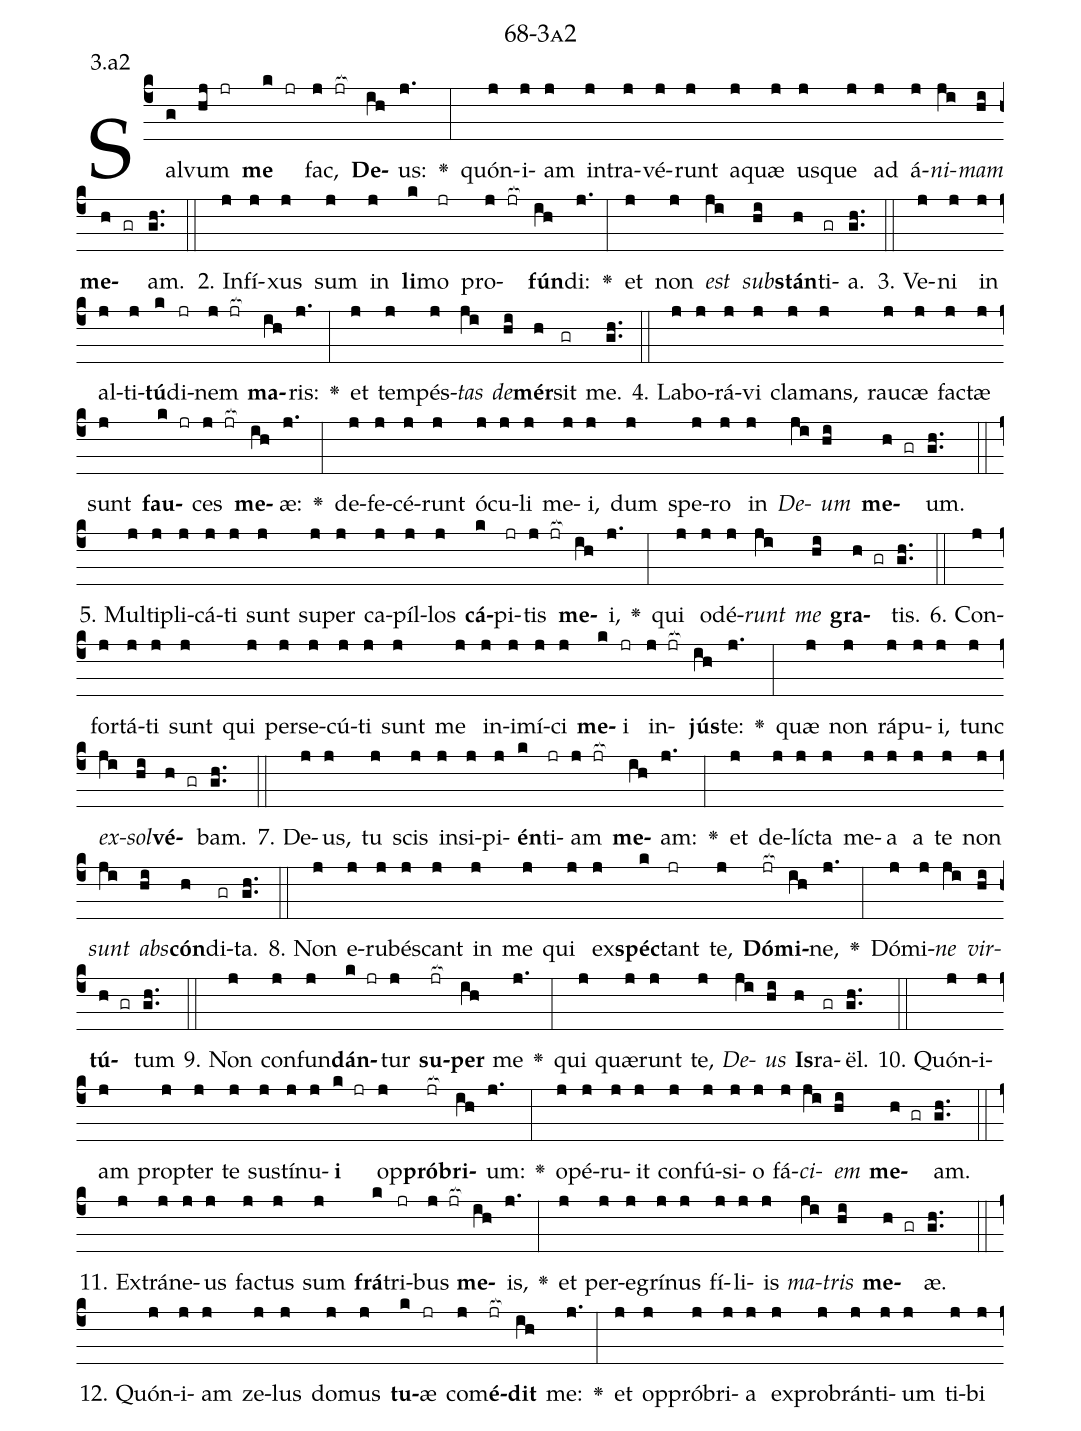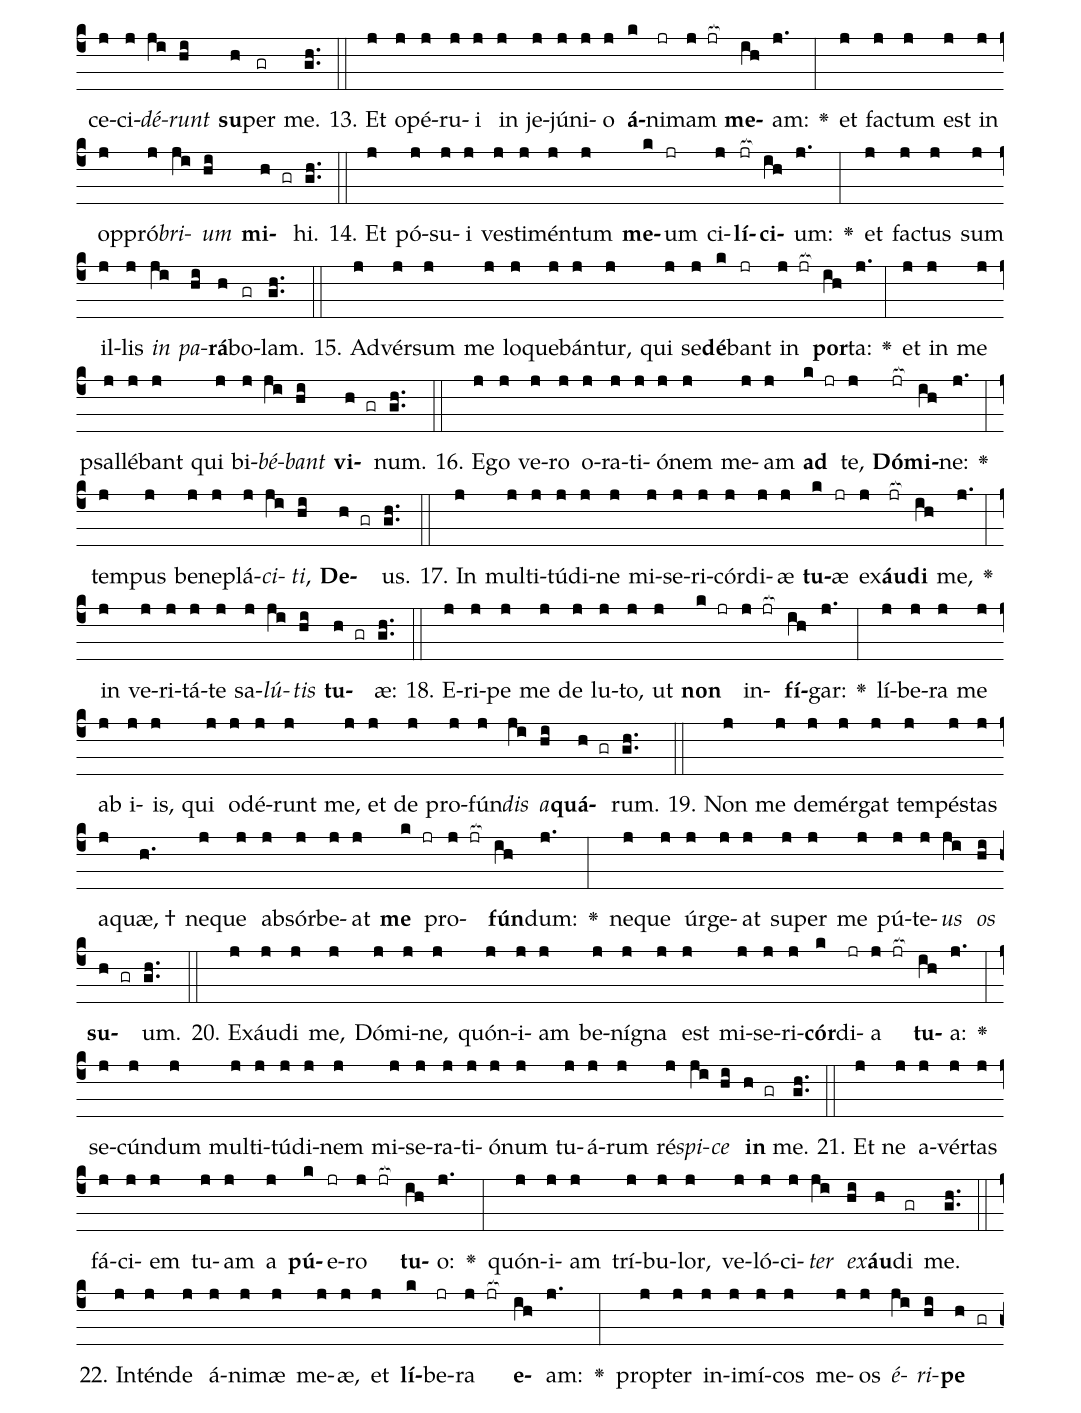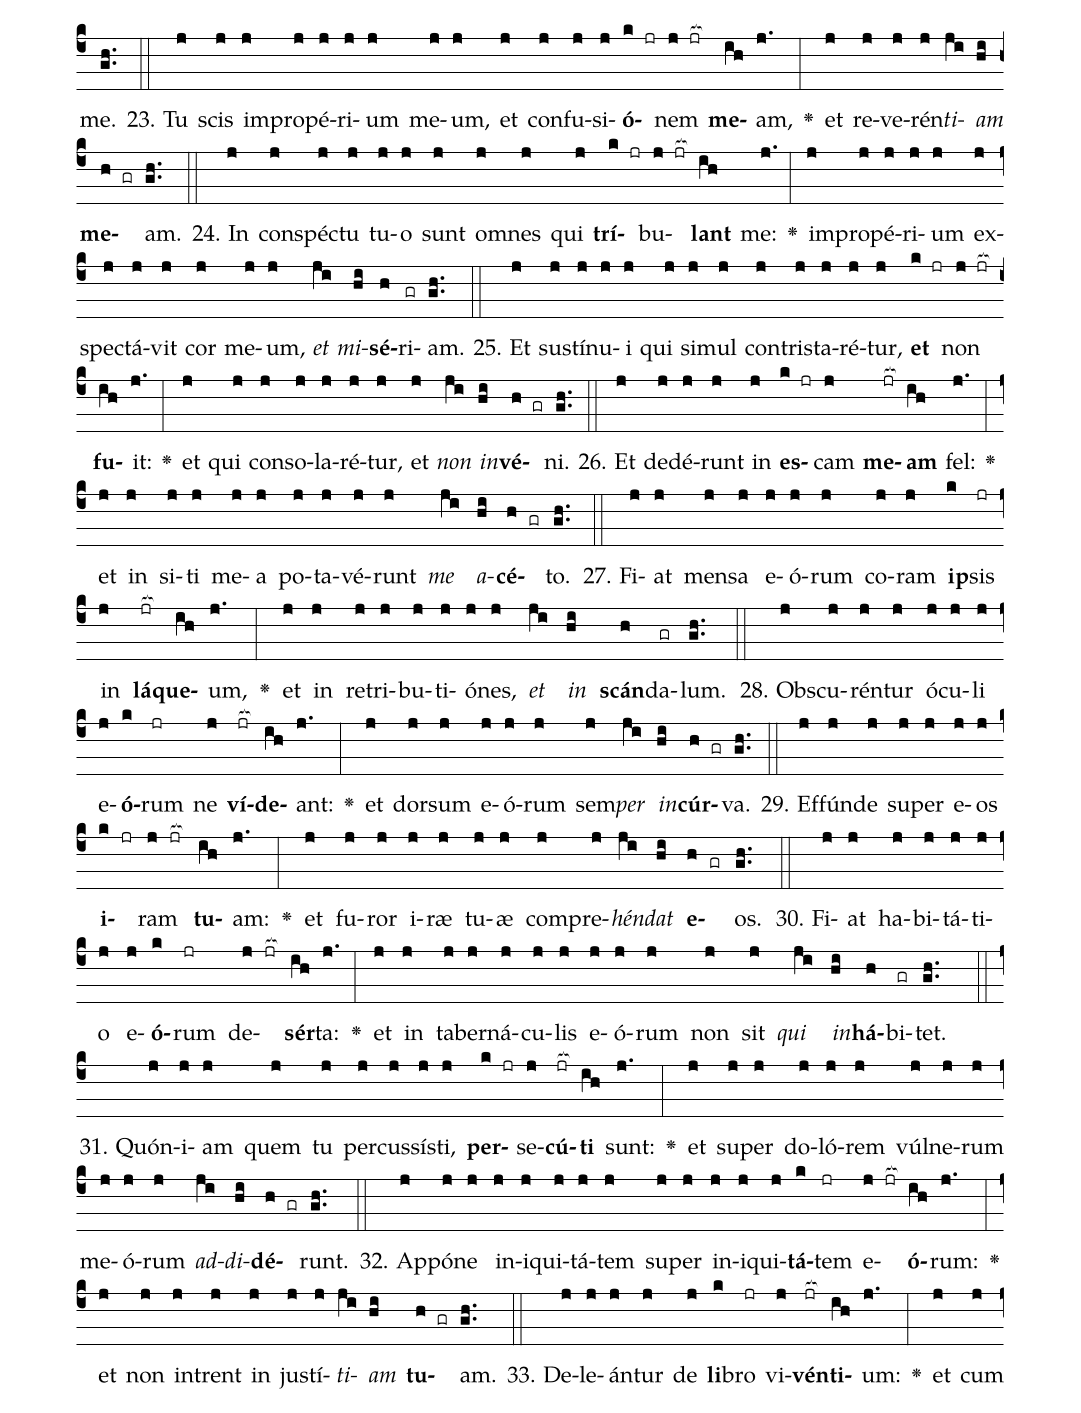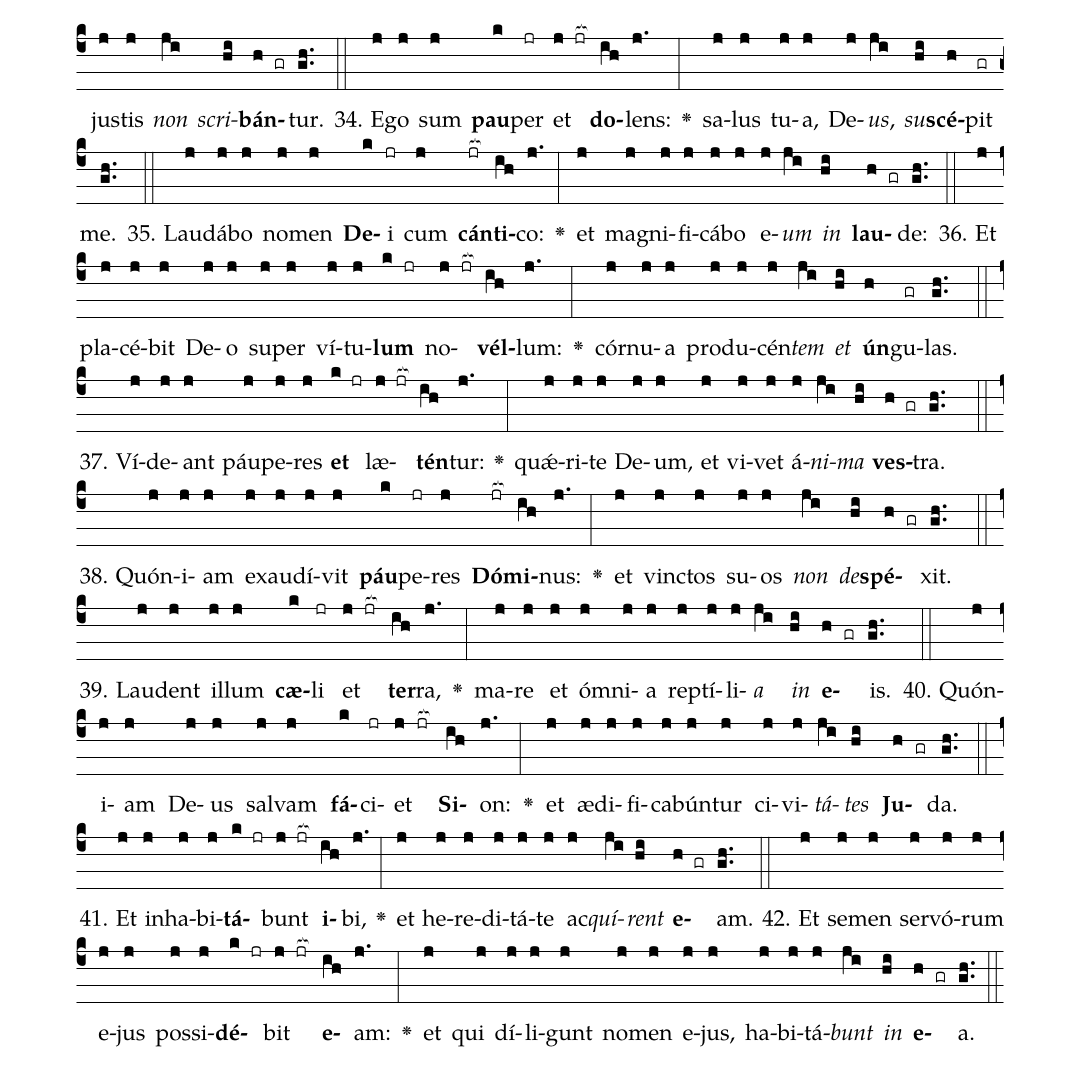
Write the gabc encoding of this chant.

name: 68-3a2;
annotation: 3.a2;
%%
(c4)Sal(g)vum(hj jr) <b>me</b>(k jr) fac,(j jr[ocb:1{]) <b>De</b>(ih[ocb:0}])us:(j.) <v>\greheightstar</v>(:) quón(j)i(j)am(j) in(j)tra(j)vé(j)runt(j) a(j)quæ(j) us(j)que(j) ad(j) á(j)<i>ni</i>(ji)<i>mam</i>(hi) <b>me</b>(h gr)am.(gh..) (::)
2. In(j)fí(j)xus(j) sum(j) in(j) <b>li</b>(k)mo(jr) pro(j jr[ocb:1{])<b>fún</b>(ih[ocb:0}])di:(j.) <v>\greheightstar</v>(:) et(j) non(j) <i>est</i>(ji) <i>sub</i>(hi)<b>stán</b>(h)ti(gr)a.(gh..) (::)
3. Ve(j)ni(j) in(j) al(j)ti(j)<b>tú</b>(k)di(jr)nem(j jr[ocb:1{]) <b>ma</b>(ih[ocb:0}])ris:(j.) <v>\greheightstar</v>(:) et(j) tem(j)pés(j)<i>tas</i>(ji) <i>de</i>(hi)<b>mér</b>(h)sit(gr) me.(gh..) (::)
4. La(j)bo(j)rá(j)vi(j) cla(j)mans,(j) rau(j)cæ(j) fac(j)tæ(j) sunt(j) <b>fau</b>(k jr)ces(j jr[ocb:1{]) <b>me</b>(ih[ocb:0}])æ:(j.) <v>\greheightstar</v>(:) de(j)fe(j)cé(j)runt(j) ó(j)cu(j)li(j) me(j)i,(j) dum(j) spe(j)ro(j) in(j) <i>De</i>(ji)<i>um</i>(hi) <b>me</b>(h gr)um.(gh..) (::)
5. Mul(j)ti(j)pli(j)cá(j)ti(j) sunt(j) su(j)per(j) ca(j)píl(j)los(j) <b>cá</b>(k)pi(jr)tis(j jr[ocb:1{]) <b>me</b>(ih[ocb:0}])i,(j.) <v>\greheightstar</v>(:) qui(j) o(j)dé(j)<i>runt</i>(ji) <i>me</i>(hi) <b>gra</b>(h gr)tis.(gh..) (::)
6. Con(j)for(j)tá(j)ti(j) sunt(j) qui(j) per(j)se(j)cú(j)ti(j) sunt(j) me(j) in(j)i(j)mí(j)ci(j) <b>me</b>(k)i(jr) in(j jr[ocb:1{])<b>jús</b>(ih[ocb:0}])te:(j.) <v>\greheightstar</v>(:) quæ(j) non(j) rá(j)pu(j)i,(j) tunc(j) <i>ex</i>(ji)<i>sol</i>(hi)<b>vé</b>(h gr)bam.(gh..) (::)
7. De(j)us,(j) tu(j) scis(j) in(j)si(j)pi(j)<b>én</b>(k)ti(jr)am(j jr[ocb:1{]) <b>me</b>(ih[ocb:0}])am:(j.) <v>\greheightstar</v>(:) et(j) de(j)líc(j)ta(j) me(j)a(j) a(j) te(j) non(j) <i>sunt</i>(ji) <i>abs</i>(hi)<b>cón</b>(h)di(gr)ta.(gh..) (::)
8. Non(j) e(j)ru(j)bés(j)cant(j) in(j) me(j) qui(j) ex(j)<b>spéc</b>(k)tant(jr) te,(j) <b>Dó</b>(jr[ocb:1{])<b>mi</b>(ih[ocb:0}])ne,(j.) <v>\greheightstar</v>(:) Dó(j)mi(j)<i>ne</i>(ji) <i>vir</i>(hi)<b>tú</b>(h gr)tum(gh..) (::)
9. Non(j) con(j)fun(j)<b>dán</b>(k jr)tur(j) <b>su</b>(jr[ocb:1{])<b>per</b>(ih[ocb:0}]) me(j.) <v>\greheightstar</v>(:) qui(j) quæ(j)runt(j) te,(j) <i>De</i>(ji)<i>us</i>(hi) <b>Is</b>(h)ra(gr)ël.(gh..) (::)
10. Quón(j)i(j)am(j) prop(j)ter(j) te(j) sus(j)tí(j)nu(j)<b>i</b>(k jr) op(j)<b>pró</b>(jr[ocb:1{])<b>bri</b>(ih[ocb:0}])um:(j.) <v>\greheightstar</v>(:) o(j)pé(j)ru(j)it(j) con(j)fú(j)si(j)o(j) fá(j)<i>ci</i>(ji)<i>em</i>(hi) <b>me</b>(h gr)am.(gh..) (::)
11. Ex(j)trá(j)ne(j)us(j) fac(j)tus(j) sum(j) <b>frá</b>(k)tri(jr)bus(j jr[ocb:1{]) <b>me</b>(ih[ocb:0}])is,(j.) <v>\greheightstar</v>(:) et(j) per(j)e(j)grí(j)nus(j) fí(j)li(j)is(j) <i>ma</i>(ji)<i>tris</i>(hi) <b>me</b>(h gr)æ.(gh..) (::)
12. Quón(j)i(j)am(j) ze(j)lus(j) do(j)mus(j) <b>tu</b>(k)æ(jr) com(j)<b>é</b>(jr[ocb:1{])<b>dit</b>(ih[ocb:0}]) me:(j.) <v>\greheightstar</v>(:) et(j) op(j)pró(j)bri(j)a(j) ex(j)pro(j)brán(j)ti(j)um(j) ti(j)bi(j) ce(j)ci(j)<i>dé</i>(ji)<i>runt</i>(hi) <b>su</b>(h)per(gr) me.(gh..) (::)
13. Et(j) o(j)pé(j)ru(j)i(j) in(j) je(j)jú(j)ni(j)o(j) <b>á</b>(k)ni(jr)mam(j jr[ocb:1{]) <b>me</b>(ih[ocb:0}])am:(j.) <v>\greheightstar</v>(:) et(j) fac(j)tum(j) est(j) in(j) op(j)pró(j)<i>bri</i>(ji)<i>um</i>(hi) <b>mi</b>(h gr)hi.(gh..) (::)
14. Et(j) pó(j)su(j)i(j) ves(j)ti(j)mén(j)tum(j) <b>me</b>(k)um(jr) ci(j)<b>lí</b>(jr[ocb:1{])<b>ci</b>(ih[ocb:0}])um:(j.) <v>\greheightstar</v>(:) et(j) fac(j)tus(j) sum(j) il(j)lis(j) <i>in</i>(ji) <i>pa</i>(hi)<b>rá</b>(h)bo(gr)lam.(gh..) (::)
15. Ad(j)vér(j)sum(j) me(j) lo(j)que(j)bán(j)tur,(j) qui(j) se(j)<b>dé</b>(k)bant(jr) in(j jr[ocb:1{]) <b>por</b>(ih[ocb:0}])ta:(j.) <v>\greheightstar</v>(:) et(j) in(j) me(j) psal(j)lé(j)bant(j) qui(j) bi(j)<i>bé</i>(ji)<i>bant</i>(hi) <b>vi</b>(h gr)num.(gh..) (::)
16. E(j)go(j) ve(j)ro(j) o(j)ra(j)ti(j)ó(j)nem(j) me(j)am(j) <b>ad</b>(k jr) te,(j) <b>Dó</b>(jr[ocb:1{])<b>mi</b>(ih[ocb:0}])ne:(j.) <v>\greheightstar</v>(:) tem(j)pus(j) be(j)ne(j)plá(j)<i>ci</i>(ji)<i>ti</i>,(hi) <b>De</b>(h gr)us.(gh..) (::)
17. In(j) mul(j)ti(j)tú(j)di(j)ne(j) mi(j)se(j)ri(j)cór(j)di(j)æ(j) <b>tu</b>(k)æ(jr) ex(j)<b>áu</b>(jr[ocb:1{])<b>di</b>(ih[ocb:0}]) me,(j.) <v>\greheightstar</v>(:) in(j) ve(j)ri(j)tá(j)te(j) sa(j)<i>lú</i>(ji)<i>tis</i>(hi) <b>tu</b>(h gr)æ:(gh..) (::)
18. E(j)ri(j)pe(j) me(j) de(j) lu(j)to,(j) ut(j) <b>non</b>(k jr) in(j jr[ocb:1{])<b>fí</b>(ih[ocb:0}])gar:(j.) <v>\greheightstar</v>(:) lí(j)be(j)ra(j) me(j) ab(j) i(j)is,(j) qui(j) o(j)dé(j)runt(j) me,(j) et(j) de(j) pro(j)fún(j)<i>dis</i>(ji) <i>a</i>(hi)<b>quá</b>(h gr)rum.(gh..) (::)
19. Non(j) me(j) de(j)mér(j)gat(j) tem(j)pés(j)tas(j) a(j)quæ, †(h.) ne(j)que(j) ab(j)sór(j)be(j)at(j) <b>me</b>(k jr) pro(j jr[ocb:1{])<b>fún</b>(ih[ocb:0}])dum:(j.) <v>\greheightstar</v>(:) ne(j)que(j) úr(j)ge(j)at(j) su(j)per(j) me(j) pú(j)te(j)<i>us</i>(ji) <i>os</i>(hi) <b>su</b>(h gr)um.(gh..) (::)
20. Ex(j)áu(j)di(j) me,(j) Dó(j)mi(j)ne,(j) quón(j)i(j)am(j) be(j)ní(j)gna(j) est(j) mi(j)se(j)ri(j)<b>cór</b>(k)di(jr)a(j jr[ocb:1{]) <b>tu</b>(ih[ocb:0}])a:(j.) <v>\greheightstar</v>(:) se(j)cún(j)dum(j) mul(j)ti(j)tú(j)di(j)nem(j) mi(j)se(j)ra(j)ti(j)ó(j)num(j) tu(j)á(j)rum(j) ré(j)<i>spi</i>(ji)<i>ce</i>(hi) <b>in</b>(h gr) me.(gh..) (::)
21. Et(j) ne(j) a(j)vér(j)tas(j) fá(j)ci(j)em(j) tu(j)am(j) a(j) <b>pú</b>(k)e(jr)ro(j jr[ocb:1{]) <b>tu</b>(ih[ocb:0}])o:(j.) <v>\greheightstar</v>(:) quón(j)i(j)am(j) trí(j)bu(j)lor,(j) ve(j)ló(j)ci(j)<i>ter</i>(ji) <i>ex</i>(hi)<b>áu</b>(h)di(gr) me.(gh..) (::)
22. In(j)tén(j)de(j) á(j)ni(j)mæ(j) me(j)æ,(j) et(j) <b>lí</b>(k)be(jr)ra(j jr[ocb:1{]) <b>e</b>(ih[ocb:0}])am:(j.) <v>\greheightstar</v>(:) prop(j)ter(j) in(j)i(j)mí(j)cos(j) me(j)os(j) <i>é</i>(ji)<i>ri</i>(hi)<b>pe</b>(h gr) me.(gh..) (::)
23. Tu(j) scis(j) im(j)pro(j)pé(j)ri(j)um(j) me(j)um,(j) et(j) con(j)fu(j)si(j)<b>ó</b>(k jr)nem(j jr[ocb:1{]) <b>me</b>(ih[ocb:0}])am,(j.) <v>\greheightstar</v>(:) et(j) re(j)ve(j)rén(j)<i>ti</i>(ji)<i>am</i>(hi) <b>me</b>(h gr)am.(gh..) (::)
24. In(j) con(j)spéc(j)tu(j) tu(j)o(j) sunt(j) om(j)nes(j) qui(j) <b>trí</b>(k jr)bu(j jr[ocb:1{])<b>lant</b>(ih[ocb:0}]) me:(j.) <v>\greheightstar</v>(:) im(j)pro(j)pé(j)ri(j)um(j) ex(j)spec(j)tá(j)vit(j) cor(j) me(j)um,(j) <i>et</i>(ji) <i>mi</i>(hi)<b>sé</b>(h)ri(gr)am.(gh..) (::)
25. Et(j) sus(j)tí(j)nu(j)i(j) qui(j) si(j)mul(j) con(j)tris(j)ta(j)ré(j)tur,(j) <b>et</b>(k jr) non(j jr[ocb:1{]) <b>fu</b>(ih[ocb:0}])it:(j.) <v>\greheightstar</v>(:) et(j) qui(j) con(j)so(j)la(j)ré(j)tur,(j) et(j) <i>non</i>(ji) <i>in</i>(hi)<b>vé</b>(h gr)ni.(gh..) (::)
26. Et(j) de(j)dé(j)runt(j) in(j) <b>es</b>(k jr)cam(j) <b>me</b>(jr[ocb:1{])<b>am</b>(ih[ocb:0}]) fel:(j.) <v>\greheightstar</v>(:) et(j) in(j) si(j)ti(j) me(j)a(j) po(j)ta(j)vé(j)runt(j) <i>me</i>(ji) <i>a</i>(hi)<b>cé</b>(h gr)to.(gh..) (::)
27. Fi(j)at(j) men(j)sa(j) e(j)ó(j)rum(j) co(j)ram(j) <b>ip</b>(k)sis(jr) in(j) <b>lá</b>(jr[ocb:1{])<b>que</b>(ih[ocb:0}])um,(j.) <v>\greheightstar</v>(:) et(j) in(j) re(j)tri(j)bu(j)ti(j)ó(j)nes,(j) <i>et</i>(ji) <i>in</i>(hi) <b>scán</b>(h)da(gr)lum.(gh..) (::)
28. Obs(j)cu(j)rén(j)tur(j) ó(j)cu(j)li(j) e(j)<b>ó</b>(k)rum(jr) ne(j) <b>ví</b>(jr[ocb:1{])<b>de</b>(ih[ocb:0}])ant:(j.) <v>\greheightstar</v>(:) et(j) dor(j)sum(j) e(j)ó(j)rum(j) sem(j)<i>per</i>(ji) <i>in</i>(hi)<b>cúr</b>(h gr)va.(gh..) (::)
29. Ef(j)fún(j)de(j) su(j)per(j) e(j)os(j) <b>i</b>(k jr)ram(j jr[ocb:1{]) <b>tu</b>(ih[ocb:0}])am:(j.) <v>\greheightstar</v>(:) et(j) fu(j)ror(j) i(j)ræ(j) tu(j)æ(j) com(j)pre(j)<i>hén</i>(ji)<i>dat</i>(hi) <b>e</b>(h gr)os.(gh..) (::)
30. Fi(j)at(j) ha(j)bi(j)tá(j)ti(j)o(j) e(j)<b>ó</b>(k)rum(jr) de(j jr[ocb:1{])<b>sér</b>(ih[ocb:0}])ta:(j.) <v>\greheightstar</v>(:) et(j) in(j) ta(j)ber(j)ná(j)cu(j)lis(j) e(j)ó(j)rum(j) non(j) sit(j) <i>qui</i>(ji) <i>in</i>(hi)<b>há</b>(h)bi(gr)tet.(gh..) (::)
31. Quón(j)i(j)am(j) quem(j) tu(j) per(j)cus(j)sís(j)ti,(j) <b>per</b>(k jr)se(j)<b>cú</b>(jr[ocb:1{])<b>ti</b>(ih[ocb:0}]) sunt:(j.) <v>\greheightstar</v>(:) et(j) su(j)per(j) do(j)ló(j)rem(j) vúl(j)ne(j)rum(j) me(j)ó(j)rum(j) <i>ad</i>(ji)<i>di</i>(hi)<b>dé</b>(h gr)runt.(gh..) (::)
32. Ap(j)pó(j)ne(j) in(j)i(j)qui(j)tá(j)tem(j) su(j)per(j) in(j)i(j)qui(j)<b>tá</b>(k)tem(jr) e(j jr[ocb:1{])<b>ó</b>(ih[ocb:0}])rum:(j.) <v>\greheightstar</v>(:) et(j) non(j) in(j)trent(j) in(j) jus(j)tí(j)<i>ti</i>(ji)<i>am</i>(hi) <b>tu</b>(h gr)am.(gh..) (::)
33. De(j)le(j)án(j)tur(j) de(j) <b>li</b>(k)bro(jr) vi(j)<b>vén</b>(jr[ocb:1{])<b>ti</b>(ih[ocb:0}])um:(j.) <v>\greheightstar</v>(:) et(j) cum(j) jus(j)tis(j) <i>non</i>(ji) <i>scri</i>(hi)<b>bán</b>(h gr)tur.(gh..) (::)
34. E(j)go(j) sum(j) <b>pau</b>(k)per(jr) et(j jr[ocb:1{]) <b>do</b>(ih[ocb:0}])lens:(j.) <v>\greheightstar</v>(:) sa(j)lus(j) tu(j)a,(j) De(j)<i>us</i>,(ji) <i>su</i>(hi)<b>scé</b>(h)pit(gr) me.(gh..) (::)
35. Lau(j)dá(j)bo(j) no(j)men(j) <b>De</b>(k)i(jr) cum(j) <b>cán</b>(jr[ocb:1{])<b>ti</b>(ih[ocb:0}])co:(j.) <v>\greheightstar</v>(:) et(j) ma(j)gni(j)fi(j)cá(j)bo(j) e(j)<i>um</i>(ji) <i>in</i>(hi) <b>lau</b>(h gr)de:(gh..) (::)
36. Et(j) pla(j)cé(j)bit(j) De(j)o(j) su(j)per(j) ví(j)tu(j)<b>lum</b>(k jr) no(j jr[ocb:1{])<b>vél</b>(ih[ocb:0}])lum:(j.) <v>\greheightstar</v>(:) cór(j)nu(j)a(j) pro(j)du(j)cén(j)<i>tem</i>(ji) <i>et</i>(hi) <b>ún</b>(h)gu(gr)las.(gh..) (::)
37. Ví(j)de(j)ant(j) páu(j)pe(j)res(j) <b>et</b>(k jr) læ(j jr[ocb:1{])<b>tén</b>(ih[ocb:0}])tur:(j.) <v>\greheightstar</v>(:) quǽ(j)ri(j)te(j) De(j)um,(j) et(j) vi(j)vet(j) á(j)<i>ni</i>(ji)<i>ma</i>(hi) <b>ves</b>(h gr)tra.(gh..) (::)
38. Quón(j)i(j)am(j) ex(j)au(j)dí(j)vit(j) <b>páu</b>(k)pe(jr)res(j) <b>Dó</b>(jr[ocb:1{])<b>mi</b>(ih[ocb:0}])nus:(j.) <v>\greheightstar</v>(:) et(j) vinc(j)tos(j) su(j)os(j) <i>non</i>(ji) <i>de</i>(hi)<b>spé</b>(h gr)xit.(gh..) (::)
39. Lau(j)dent(j) il(j)lum(j) <b>cæ</b>(k)li(jr) et(j jr[ocb:1{]) <b>ter</b>(ih[ocb:0}])ra,(j.) <v>\greheightstar</v>(:) ma(j)re(j) et(j) óm(j)ni(j)a(j) rep(j)tí(j)li(j)<i>a</i>(ji) <i>in</i>(hi) <b>e</b>(h gr)is.(gh..) (::)
40. Quón(j)i(j)am(j) De(j)us(j) sal(j)vam(j) <b>fá</b>(k)ci(jr)et(j jr[ocb:1{]) <b>Si</b>(ih[ocb:0}])on:(j.) <v>\greheightstar</v>(:) et(j) æ(j)di(j)fi(j)ca(j)bún(j)tur(j) ci(j)vi(j)<i>tá</i>(ji)<i>tes</i>(hi) <b>Ju</b>(h gr)da.(gh..) (::)
41. Et(j) in(j)ha(j)bi(j)<b>tá</b>(k jr)bunt(j jr[ocb:1{]) <b>i</b>(ih[ocb:0}])bi,(j.) <v>\greheightstar</v>(:) et(j) he(j)re(j)di(j)tá(j)te(j) ac(j)<i>quí</i>(ji)<i>rent</i>(hi) <b>e</b>(h gr)am.(gh..) (::)
42. Et(j) se(j)men(j) ser(j)vó(j)rum(j) e(j)jus(j) pos(j)si(j)<b>dé</b>(k jr)bit(j jr[ocb:1{]) <b>e</b>(ih[ocb:0}])am:(j.) <v>\greheightstar</v>(:) et(j) qui(j) dí(j)li(j)gunt(j) no(j)men(j) e(j)jus,(j) ha(j)bi(j)tá(j)<i>bunt</i>(ji) <i>in</i>(hi) <b>e</b>(h gr)a.(gh..) (::)
